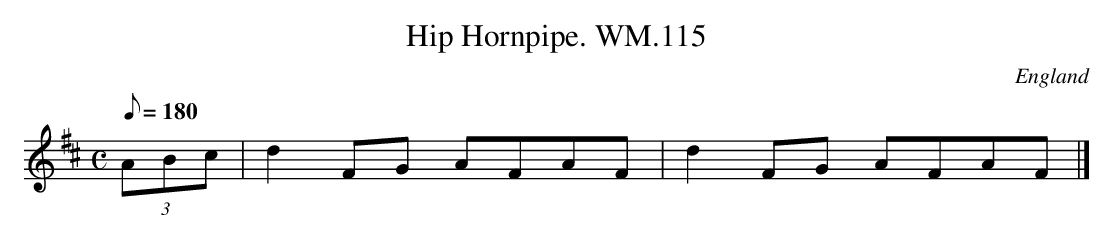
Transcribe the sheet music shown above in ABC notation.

X:1
T:Hip Hornpipe. WM.115
M:C
L:1/8
Q:180
O:England
W:
K:D
(3ABc|d2F-G AFAF|d2F-G AFAF|]
